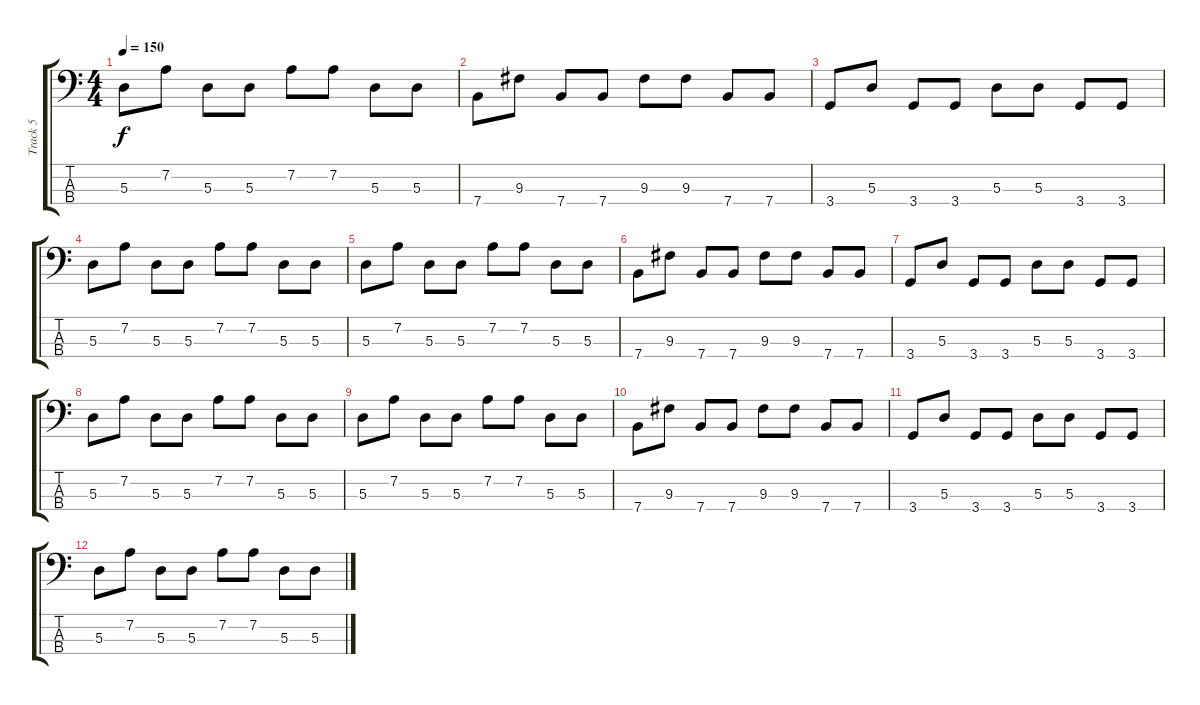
\track ("Track 5" "Track 5") {instrument electricbasspick}
\staff {score tabs}
\tuning (G2 D2 A1 E1) {hide}
\ts (4 4)
\tempo 150
\clef f4
\ks c
5.3.8{dy f} 7.2.8 5.3.8 5.3.8 7.2.8 7.2.8 5.3.8 5.3.8 |
7.4.8 9.3.8 7.4.8 7.4.8 9.3.8 9.3.8 7.4.8 7.4.8 |
3.4.8 5.3.8 3.4.8 3.4.8 5.3.8 5.3.8 3.4.8 3.4.8 |
5.3.8 7.2.8 5.3.8 5.3.8 7.2.8 7.2.8 5.3.8 5.3.8 |
5.3.8 7.2.8 5.3.8 5.3.8 7.2.8 7.2.8 5.3.8 5.3.8 |
7.4.8 9.3.8 7.4.8 7.4.8 9.3.8 9.3.8 7.4.8 7.4.8 |
3.4.8 5.3.8 3.4.8 3.4.8 5.3.8 5.3.8 3.4.8 3.4.8 |
5.3.8 7.2.8 5.3.8 5.3.8 7.2.8 7.2.8 5.3.8 5.3.8 |
5.3.8 7.2.8 5.3.8 5.3.8 7.2.8 7.2.8 5.3.8 5.3.8 |
7.4.8 9.3.8 7.4.8 7.4.8 9.3.8 9.3.8 7.4.8 7.4.8 |
3.4.8 5.3.8 3.4.8 3.4.8 5.3.8 5.3.8 3.4.8 3.4.8 |
5.3.8 7.2.8 5.3.8 5.3.8 7.2.8 7.2.8 5.3.8 5.3.8
